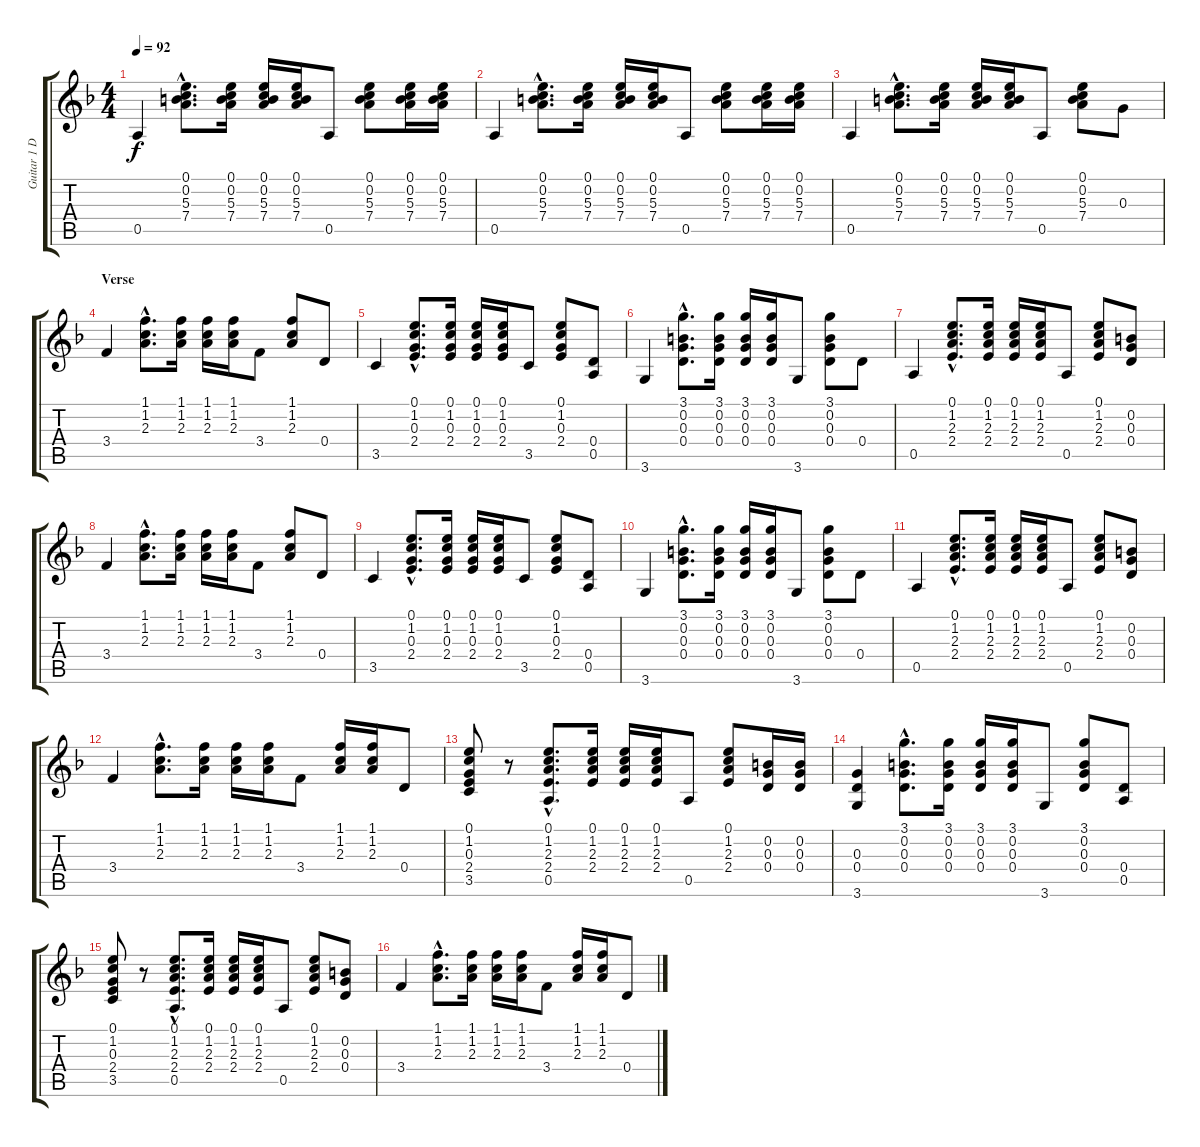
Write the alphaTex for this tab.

\track ("Guitar 1 Doubled" "Guitar 1 D") {instrument electricguitarclean}
\staff {score tabs}
\tuning (E4 B3 G3 D3 A2 E2) {hide}
\ts (4 4)
\tempo 92
\clef g2
\ks f
0.5.4{dy f} (0.1{hac} 0.2{hac} 5.3{hac} 7.4{hac}).8{d} (0.1 0.2 5.3 7.4).16 (0.1 0.2 5.3 7.4).16 (0.1 0.2 5.3 7.4).16 0.5.8 (0.1 0.2 5.3 7.4).8 (0.1 0.2 5.3 7.4).16 (0.1 0.2 5.3 7.4).16 |
0.5.4 (0.1{hac} 0.2{hac} 5.3{hac} 7.4{hac}).8{d} (0.1 0.2 5.3 7.4).16 (0.1 0.2 5.3 7.4).16 (0.1 0.2 5.3 7.4).16 0.5.8 (0.1 0.2 5.3 7.4).8 (0.1 0.2 5.3 7.4).16 (0.1 0.2 5.3 7.4).16 |
0.5.4 (0.1{hac} 0.2{hac} 5.3{hac} 7.4{hac}).8{d} (0.1 0.2 5.3 7.4).16 (0.1 0.2 5.3 7.4).16 (0.1 0.2 5.3 7.4).16 0.5.8 (0.1 0.2 5.3 7.4).8 0.3.8 |
\section ("" "Verse")
3.4.4 (1.1{hac} 1.2{hac} 2.3{hac}).8{d} (1.1 1.2 2.3).16 (1.1 1.2 2.3).16 (1.1 1.2 2.3).16 3.4.8 (1.1 1.2 2.3).8 0.4.8 |
3.5.4 (0.1{hac} 1.2{hac} 0.3{hac} 2.4{hac}).8{d} (0.1 1.2 0.3 2.4).16 (0.1 1.2 0.3 2.4).16 (0.1 1.2 0.3 2.4).16 3.5.8 (0.1 1.2 0.3 2.4).8 (0.4 0.5).8 |
3.6.4 (3.1{hac} 0.2{hac} 0.3{hac} 0.4{hac}).8{d} (3.1 0.2 0.3 0.4).16 (3.1 0.2 0.3 0.4).16 (3.1 0.2 0.3 0.4).16 3.6.8 (3.1 0.2 0.3 0.4).8 0.4.8 |
0.5.4 (0.1{hac} 1.2{hac} 2.3{hac} 2.4{hac}).8{d} (0.1 1.2 2.3 2.4).16 (0.1 1.2 2.3 2.4).16 (0.1 1.2 2.3 2.4).16 0.5.8 (0.1 1.2 2.3 2.4).8 (0.2 0.3 0.4).8 |
3.4.4 (1.1{hac} 1.2{hac} 2.3{hac}).8{d} (1.1 1.2 2.3).16 (1.1 1.2 2.3).16 (1.1 1.2 2.3).16 3.4.8 (1.1 1.2 2.3).8 0.4.8 |
3.5.4 (0.1{hac} 1.2{hac} 0.3{hac} 2.4{hac}).8{d} (0.1 1.2 0.3 2.4).16 (0.1 1.2 0.3 2.4).16 (0.1 1.2 0.3 2.4).16 3.5.8 (0.1 1.2 0.3 2.4).8 (0.4 0.5).8 |
3.6.4 (3.1{hac} 0.2{hac} 0.3{hac} 0.4{hac}).8{d} (3.1 0.2 0.3 0.4).16 (3.1 0.2 0.3 0.4).16 (3.1 0.2 0.3 0.4).16 3.6.8 (3.1 0.2 0.3 0.4).8 0.4.8 |
0.5.4 (0.1{hac} 1.2{hac} 2.3{hac} 2.4{hac}).8{d} (0.1 1.2 2.3 2.4).16 (0.1 1.2 2.3 2.4).16 (0.1 1.2 2.3 2.4).16 0.5.8 (0.1 1.2 2.3 2.4).8 (0.2 0.3 0.4).8 |
3.4.4 (1.1{hac} 1.2{hac} 2.3{hac}).8{d} (1.1 1.2 2.3).16 (1.1 1.2 2.3).16 (1.1 1.2 2.3).16 3.4.8 (1.1 1.2 2.3).16 (1.1 1.2 2.3).16 0.4.8 |
(0.1 1.2 0.3 2.4 3.5).8 r.8 (0.1{hac} 1.2{hac} 2.3{hac} 2.4{hac} 0.5{hac}).8{d} (0.1 1.2 2.3 2.4).16 (0.1 1.2 2.3 2.4).16 (0.1 1.2 2.3 2.4).16 0.5.8 (0.1 1.2 2.3 2.4).8 (0.2 0.3 0.4).16 (0.2 0.3 0.4).16 |
(0.3 0.4 3.6).4 (3.1{hac} 0.2{hac} 0.3{hac} 0.4{hac}).8{d} (3.1 0.2 0.3 0.4).16 (3.1 0.2 0.3 0.4).16 (3.1 0.2 0.3 0.4).16 3.6.8 (3.1 0.2 0.3 0.4).8 (0.4 0.5).8 |
(0.1 1.2 0.3 2.4 3.5).8 r.8 (0.1{hac} 1.2{hac} 2.3{hac} 2.4{hac} 0.5{hac}).8{d} (0.1 1.2 2.3 2.4).16 (0.1 1.2 2.3 2.4).16 (0.1 1.2 2.3 2.4).16 0.5.8 (0.1 1.2 2.3 2.4).8 (0.2 0.3 0.4).8 |
3.4.4 (1.1{hac} 1.2{hac} 2.3{hac}).8{d} (1.1 1.2 2.3).16 (1.1 1.2 2.3).16 (1.1 1.2 2.3).16 3.4.8 (1.1 1.2 2.3).16 (1.1 1.2 2.3).16 0.4.8
